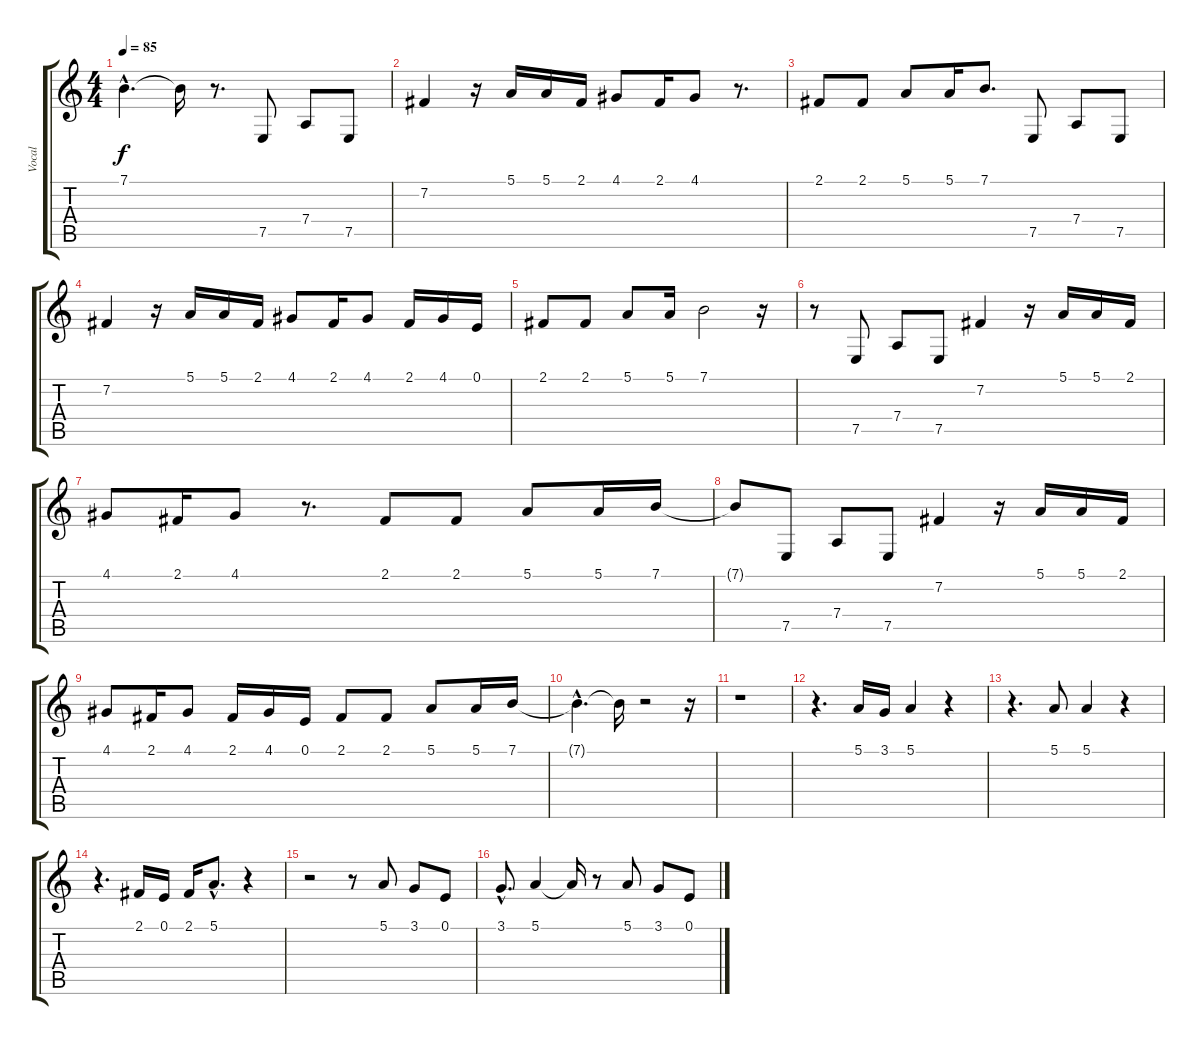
\track ("Vocal" "Vocal") {instrument bagpipe}
\staff {score tabs}
\tuning (E4 B3 G3 D3 A2 E2) {hide}
\ts (4 4)
\tempo 85
\clef g2
\ks c
7.1{hac t}.4{d dy f} 7.1{t}.16 r.8{d} 7.5.8 7.4.8 7.5.8 |
7.2.4 r.16 5.1.16 5.1.16 2.1.16 4.1.8 2.1.16 4.1.8 r.8{d} |
2.1.8 2.1.8 5.1.8 5.1.16 7.1.8{d} 7.5.8 7.4.8 7.5.8 |
7.2.4 r.16 5.1.16 5.1.16 2.1.16 4.1.8 2.1.16 4.1.8 2.1.16 4.1.16 0.1.16 |
2.1.8 2.1.8 5.1.8 5.1.16 7.1.2 r.16 |
r.8 7.5.8 7.4.8 7.5.8 7.2.4 r.16 5.1.16 5.1.16 2.1.16 |
4.1.8 2.1.16 4.1.8 r.8{d} 2.1.8 2.1.8 5.1.8 5.1.16 7.1.16 |
7.1{t}.8 7.5.8 7.4.8 7.5.8 7.2.4 r.16 5.1.16 5.1.16 2.1.16 |
4.1.8 2.1.16 4.1.8 2.1.16 4.1.16 0.1.16 2.1.8 2.1.8 5.1.8 5.1.16 7.1.16 |
7.1{hac t}.4{d} 7.1{t}.16 r.2 r.16 |
r.1 |
r.4{d} 5.1.16 3.1.16 5.1.4 r.4 |
r.4{d} 5.1.8 5.1.4 r.4 |
r.4{d} 2.1.16 0.1.16 2.1.16 5.1{hac}.8{d} r.4 |
r.2 r.8 5.1.8 3.1.8 0.1.8 |
3.1{hac}.8{d} 5.1.4 5.1{t}.16 r.8 5.1.8 3.1.8 0.1.8
